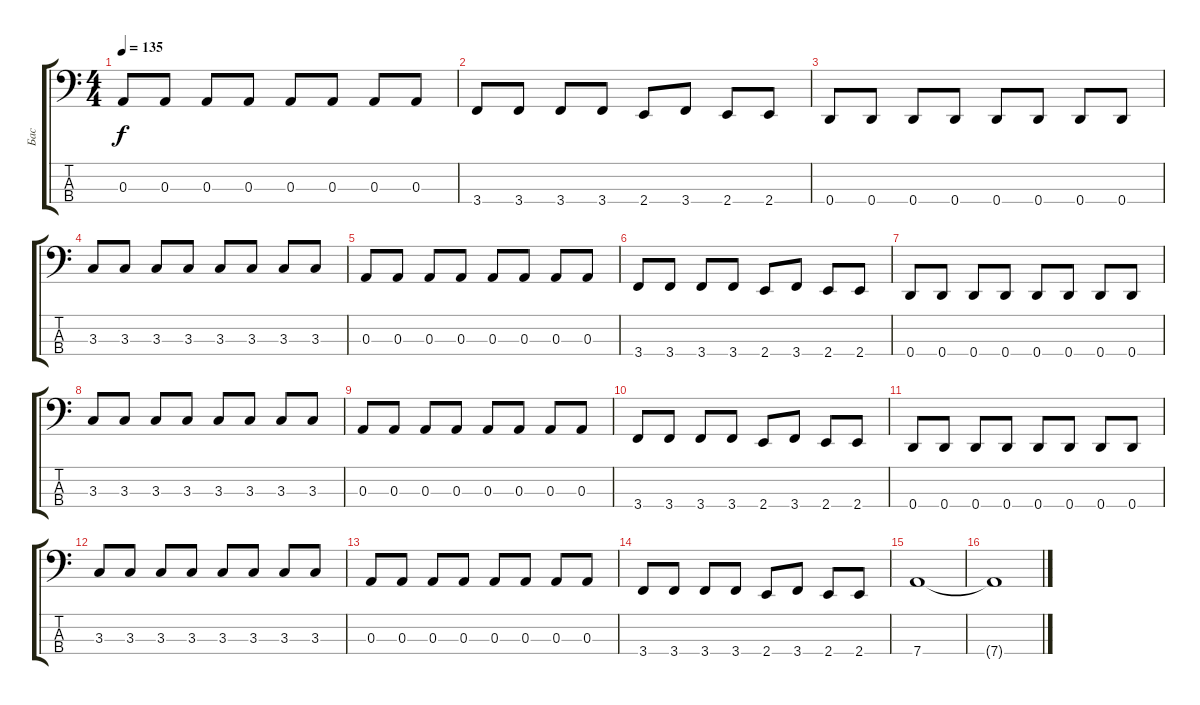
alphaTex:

\track ("Бас" "Бас") {instrument electricbassfinger}
\staff {score tabs}
\tuning (G2 D2 A1 D1) {hide}
\ts (4 4)
\tempo 135
\clef f4
\ks c
0.3.8{dy f} 0.3.8 0.3.8 0.3.8 0.3.8 0.3.8 0.3.8 0.3.8 |
3.4.8 3.4.8 3.4.8 3.4.8 2.4.8 3.4.8 2.4.8 2.4.8 |
0.4.8 0.4.8 0.4.8 0.4.8 0.4.8 0.4.8 0.4.8 0.4.8 |
3.3.8 3.3.8 3.3.8 3.3.8 3.3.8 3.3.8 3.3.8 3.3.8 |
0.3.8 0.3.8 0.3.8 0.3.8 0.3.8 0.3.8 0.3.8 0.3.8 |
3.4.8 3.4.8 3.4.8 3.4.8 2.4.8 3.4.8 2.4.8 2.4.8 |
0.4.8 0.4.8 0.4.8 0.4.8 0.4.8 0.4.8 0.4.8 0.4.8 |
3.3.8 3.3.8 3.3.8 3.3.8 3.3.8 3.3.8 3.3.8 3.3.8 |
0.3.8 0.3.8 0.3.8 0.3.8 0.3.8 0.3.8 0.3.8 0.3.8 |
3.4.8 3.4.8 3.4.8 3.4.8 2.4.8 3.4.8 2.4.8 2.4.8 |
0.4.8 0.4.8 0.4.8 0.4.8 0.4.8 0.4.8 0.4.8 0.4.8 |
3.3.8 3.3.8 3.3.8 3.3.8 3.3.8 3.3.8 3.3.8 3.3.8 |
0.3.8 0.3.8 0.3.8 0.3.8 0.3.8 0.3.8 0.3.8 0.3.8 |
3.4.8 3.4.8 3.4.8 3.4.8 2.4.8 3.4.8 2.4.8 2.4.8 |
7.4.1 |
7.4{t}.1
